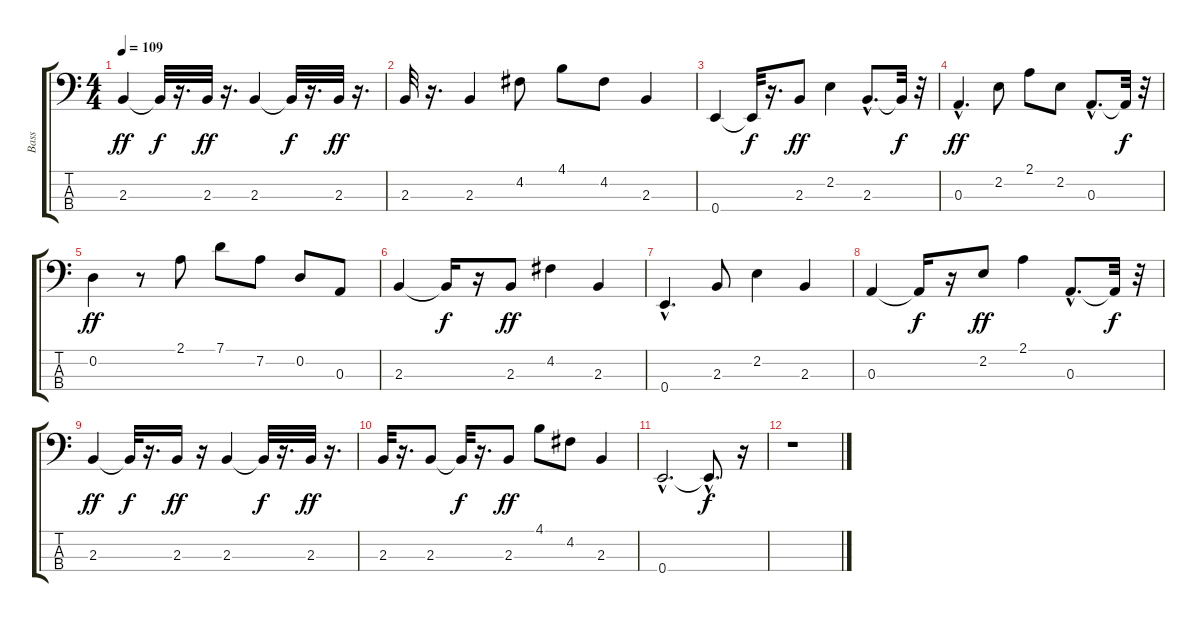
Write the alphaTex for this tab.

\track ("Bass    " "Bass    ") {instrument acousticbass}
\staff {score tabs}
\tuning (G2 D2 A1 E1) {hide}
\ts (4 4)
\tempo 109
\clef f4
\ks c
2.3.4{dy ff} 2.3{t}.32{dy f} r.16{d} 2.3.32{dy ff} r.16{d} 2.3.4 2.3{t}.32{dy f} r.16{d} 2.3.32{dy ff} r.16{d} |
2.3.32 r.16{d} 2.3.4 4.2.8 4.1.8 4.2.8 2.3.4 |
0.4.4 0.4{t}.32{dy f} r.16{d} 2.3.8{dy ff} 2.2.4 2.3{hac}.8{d} 2.3{t}.32{dy f} r.32 |
0.3{hac}.4{d dy ff} 2.2.8 2.1.8 2.2.8 0.3{hac}.8{d} 0.3{t}.32{dy f} r.32 |
0.2.4{dy ff} r.8 2.1.8 7.1.8 7.2.8 0.2.8 0.3.8 |
2.3.4 2.3{t}.16{dy f} r.16 2.3.8{dy ff} 4.2.4 2.3.4 |
0.4{hac}.4{d} 2.3.8 2.2.4 2.3.4 |
0.3.4 0.3{t}.16{dy f} r.16 2.2.8{dy ff} 2.1.4 0.3{hac}.8{d} 0.3{t}.32{dy f} r.32 |
2.3.4{dy ff} 2.3{t}.32{dy f} r.16{d} 2.3.16{dy ff} r.16 2.3.4 2.3{t}.32{dy f} r.16{d} 2.3.32{dy ff} r.16{d} |
2.3.32 r.16{d} 2.3.8 2.3{t}.32{dy f} r.16{d} 2.3.8{dy ff} 4.1.8 4.2.8 2.3.4 |
0.4{hac}.2{d} 0.4{hac t}.8{d dy f} r.16 |
r.1
